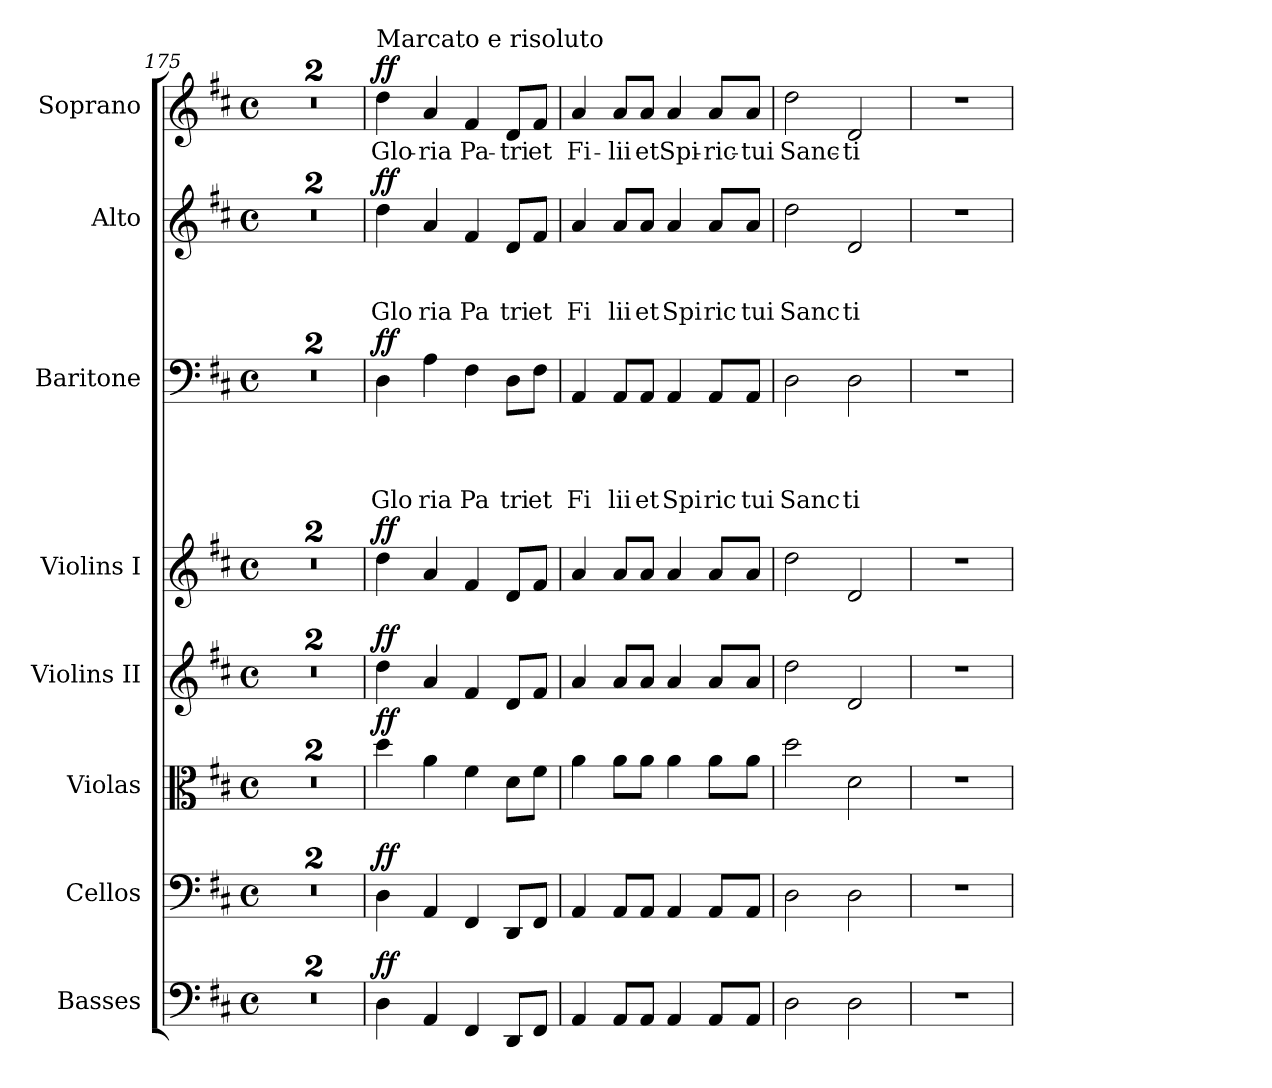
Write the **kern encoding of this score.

**kern	**dynam	**kern	**dynam	**kern	**dynam	**kern	**dynam	**kern	**dynam	**kern	**text	**text	**text	**text	**dynam	**kern	**text	**text	**text	**dynam	**kern	**text	**dynam
*part8	*part8	*part7	*part7	*part6	*part6	*part5	*part5	*part4	*part4	*part3	*part3	*part3	*part3	*part3	*part3	*part2	*part2	*part2	*part2	*part2	*part1	*part1	*part1
*staff8	*staff8	*staff7	*staff7	*staff6	*staff6	*staff5	*staff5	*staff4	*staff4	*staff3	*staff3	*staff3	*staff3	*staff3	*staff3	*staff2	*staff2	*staff2	*staff2	*staff2	*staff1	*staff1	*staff1
*I"Basses	*	*I"Cellos	*	*I"Violas	*	*I"Violins II	*	*I"Violins I	*	*I"Baritone	*	*	*	*	*	*I"Alto	*	*	*	*	*I"Soprano	*	*
*I'Bass	*	*I'Cell.	*	*I'Vla.	*	*I'Vln. II	*	*I'Vln. I	*	*I'B.	*	*	*	*	*	*I'A.	*	*	*	*	*I'S.	*	*
*clefF4	*	*clefF4	*	*clefC3	*	*clefG2	*	*clefG2	*	*clefF4	*	*	*	*	*	*clefG2	*	*	*	*	*clefG2	*	*
*ITrd7c12	*	*	*	*	*	*	*	*	*	*	*	*	*	*	*	*	*	*	*	*	*	*	*
*k[f#c#]	*	*k[f#c#]	*	*k[f#c#]	*	*k[f#c#]	*	*k[f#c#]	*	*k[f#c#]	*	*	*	*	*	*k[f#c#]	*	*	*	*	*k[f#c#]	*	*
*D:	*	*D:	*	*D:	*	*D:	*	*D:	*	*D:	*	*	*	*	*	*D:	*	*	*	*	*D:	*	*
*M4/4	*	*M4/4	*	*M4/4	*	*M4/4	*	*M4/4	*	*M4/4	*	*	*	*	*	*M4/4	*	*	*	*	*M4/4	*	*
*met(c)	*	*met(c)	*	*met(c)	*	*met(c)	*	*met(c)	*	*met(c)	*	*	*	*	*	*met(c)	*	*	*	*	*met(c)	*	*
=175	=175	=175	=175	=175	=175	=175	=175	=175	=175	=175	=175	=175	=175	=175	=175	=175	=175	=175	=175	=175	=175	=175	=175
1r	.	1r	.	1r	.	1r	.	1r	.	1r	.	.	.	.	.	1r	.	.	.	.	1r	.	.
=176	=176	=176	=176	=176	=176	=176	=176	=176	=176	=176	=176	=176	=176	=176	=176	=176	=176	=176	=176	=176	=176	=176	=176
1r	.	1r	.	1r	.	1r	.	1r	.	1r	.	.	.	.	.	1r	.	.	.	.	1r	.	.
=177	=177	=177	=177	=177	=177	=177	=177	=177	=177	=177	=177	=177	=177	=177	=177	=177	=177	=177	=177	=177	=177	=177	=177
!	!	!	!	!	!	!	!	!	!	!	!	!	!	!	!	!	!	!	!	!	!LO:TX:a:t=Marcato&nbsp;e&nbsp;risoluto	!	!
!	!LO:DY:a	!	!LO:DY:a	!	!LO:DY:a	!	!LO:DY:a	!	!LO:DY:a	!	!	!	!	!LO:LY:b	!LO:DY:a	!	!	!	!LO:LY:b	!LO:DY:a	!	!LO:LY:b	!LO:DY:a
4DD\	ff	4D\	ff	4dd\	ff	4dd\	ff	4dd\	ff	4D\	.	.	.	Glo	ff	4dd\	.	.	Glo	ff	4dd\	Glo-	ff
!	!	!	!	!	!	!	!	!	!	!	!	!	!	!LO:LY:b	!	!	!	!	!LO:LY:b	!	!	!LO:LY:b	!
4AAA/	.	4AA/	.	4a\	.	4a/	.	4a/	.	4A\	.	.	.	ria	.	4a/	.	.	ria	.	4a/	-ria	.
!	!	!	!	!	!	!	!	!	!	!	!	!	!	!LO:LY:b	!	!	!	!	!LO:LY:b	!	!	!LO:LY:b	!
4FFF#/	.	4FF#/	.	4f#\	.	4f#/	.	4f#/	.	4F#\	.	.	.	Pa	.	4f#/	.	.	Pa	.	4f#/	Pa-	.
!	!	!	!	!	!	!	!	!	!	!	!	!	!	!LO:LY:b	!	!	!	!	!LO:LY:b	!	!	!LO:LY:b	!
8DDD/L	.	8DD/L	.	8d\L	.	8d/L	.	8d/L	.	8D\L	.	.	.	tri	.	8d/L	.	.	tri	.	8d/L	-tri	.
!	!	!	!	!	!	!	!	!	!	!	!	!	!	!LO:LY:b:rj	!	!	!	!	!LO:LY:b:rj	!	!	!LO:LY:b:rj	!
8FFF#/J	.	8FF#/J	.	8f#\J	.	8f#/J	.	8f#/J	.	8F#\J	.	.	.	et	.	8f#/J	.	.	et	.	8f#/J	et	.
=178	=178	=178	=178	=178	=178	=178	=178	=178	=178	=178	=178	=178	=178	=178	=178	=178	=178	=178	=178	=178	=178	=178	=178
!	!	!	!	!	!	!	!	!	!	!	!	!	!	!LO:LY:b	!	!	!	!	!LO:LY:b	!	!	!LO:LY:b	!
4AAA/	.	4AA/	.	4a\	.	4a/	.	4a/	.	4AA/	.	.	.	Fi	.	4a/	.	.	Fi	.	4a/	Fi-	.
!	!	!	!	!	!	!	!	!	!	!	!	!	!	!LO:LY:b	!	!	!	!	!LO:LY:b	!	!	!LO:LY:b	!
8AAA/L	.	8AA/L	.	8a\L	.	8a/L	.	8a/L	.	8AA/L	.	.	.	lii	.	8a/L	.	.	lii	.	8a/L	-lii	.
!	!	!	!	!	!	!	!	!	!	!	!	!	!	!LO:LY:b:rj	!	!	!	!	!LO:LY:b:rj	!	!	!LO:LY:b:rj	!
8AAA/J	.	8AA/J	.	8a\J	.	8a/J	.	8a/J	.	8AA/J	.	.	.	et	.	8a/J	.	.	et	.	8a/J	et	.
!	!	!	!	!	!	!	!	!	!	!	!	!	!	!LO:LY:b	!	!	!	!	!LO:LY:b	!	!	!LO:LY:b	!
4AAA/	.	4AA/	.	4a\	.	4a/	.	4a/	.	4AA/	.	.	.	Spi	.	4a/	.	.	Spi	.	4a/	Spi-	.
!	!	!	!	!	!	!	!	!	!	!	!	!	!	!LO:LY:b	!	!	!	!	!LO:LY:b	!	!	!LO:LY:b	!
8AAA/L	.	8AA/L	.	8a\L	.	8a/L	.	8a/L	.	8AA/L	.	.	.	ric	.	8a/L	.	.	ric	.	8a/L	-ric-	.
!	!	!	!	!	!	!	!	!	!	!	!	!	!	!LO:LY:b	!	!	!	!	!LO:LY:b	!	!	!LO:LY:b	!
8AAA/J	.	8AA/J	.	8a\J	.	8a/J	.	8a/J	.	8AA/J	.	.	.	tui	.	8a/J	.	.	tui	.	8a/J	-tui	.
=179	=179	=179	=179	=179	=179	=179	=179	=179	=179	=179	=179	=179	=179	=179	=179	=179	=179	=179	=179	=179	=179	=179	=179
!	!	!	!	!	!	!	!	!	!	!	!	!	!	!LO:LY:b	!	!	!	!	!LO:LY:b	!	!	!LO:LY:b	!
2DD\	.	2D\	.	2dd\	.	2dd\	.	2dd\	.	2D\	.	.	.	Sanc	.	2dd\	.	.	Sanc	.	2dd\	Sanc-	.
!	!	!	!	!	!	!	!	!	!	!	!	!	!	!LO:LY:b:rj	!	!	!	!	!LO:LY:b:rj	!	!	!LO:LY:b:rj	!
2DD\	.	2D\	.	2d\	.	2d/	.	2d/	.	2D\	.	.	.	ti	.	2d/	.	.	ti	.	2d/	-ti	.
=180	=180	=180	=180	=180	=180	=180	=180	=180	=180	=180	=180	=180	=180	=180	=180	=180	=180	=180	=180	=180	=180	=180	=180
1r	.	1r	.	1r	.	1r	.	1r	.	1r	.	.	.	.	.	1r	.	.	.	.	1r	.	.
=	=	=	=	=	=	=	=	=	=	=	=	=	=	=	=	=	=	=	=	=	=	=	=
*-	*-	*-	*-	*-	*-	*-	*-	*-	*-	*-	*-	*-	*-	*-	*-	*-	*-	*-	*-	*-	*-	*-	*-
